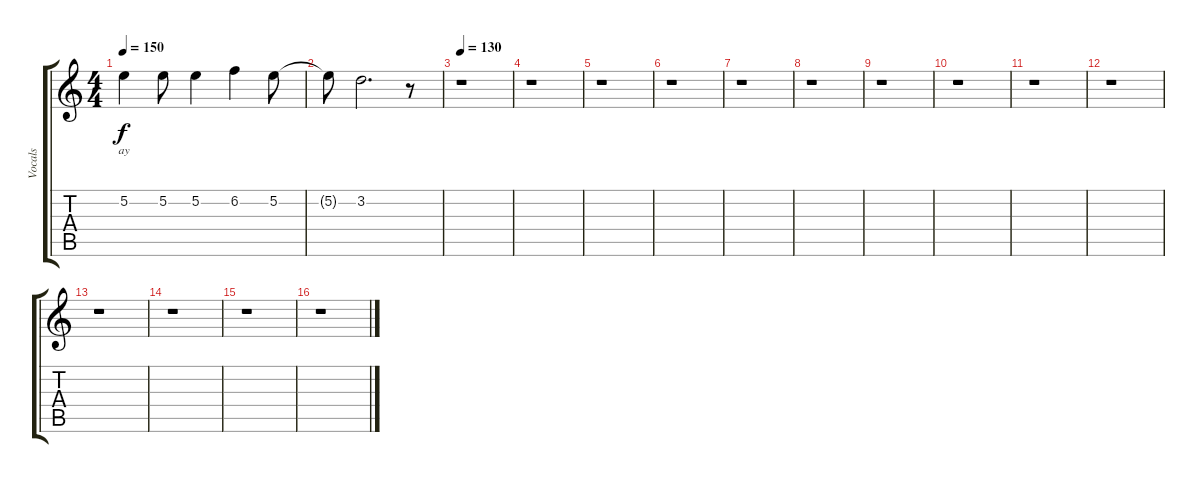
\track ("Vocals" "Vocals") {instrument overdrivenguitar}
\staff {score tabs}
\tuning (E4 B3 G3 D3 A2 E2) {hide}
\ts (4 4)
\tempo 150
\clef g2
\ks c
5.2.4{lyrics (0 "ay") lyrics (1 "") lyrics (2 "") lyrics (3 "") lyrics (4 "") dy f} 5.2.8 5.2.4 6.2.4 5.2.8 |
5.2{t}.8 3.2.2{d} r.8 |
\tempo 130
r.1 |
r.1 |
r.1 |
r.1 |
r.1 |
r.1 |
r.1 |
r.1 |
r.1 |
r.1 |
r.1 |
r.1 |
r.1 |
r.1
